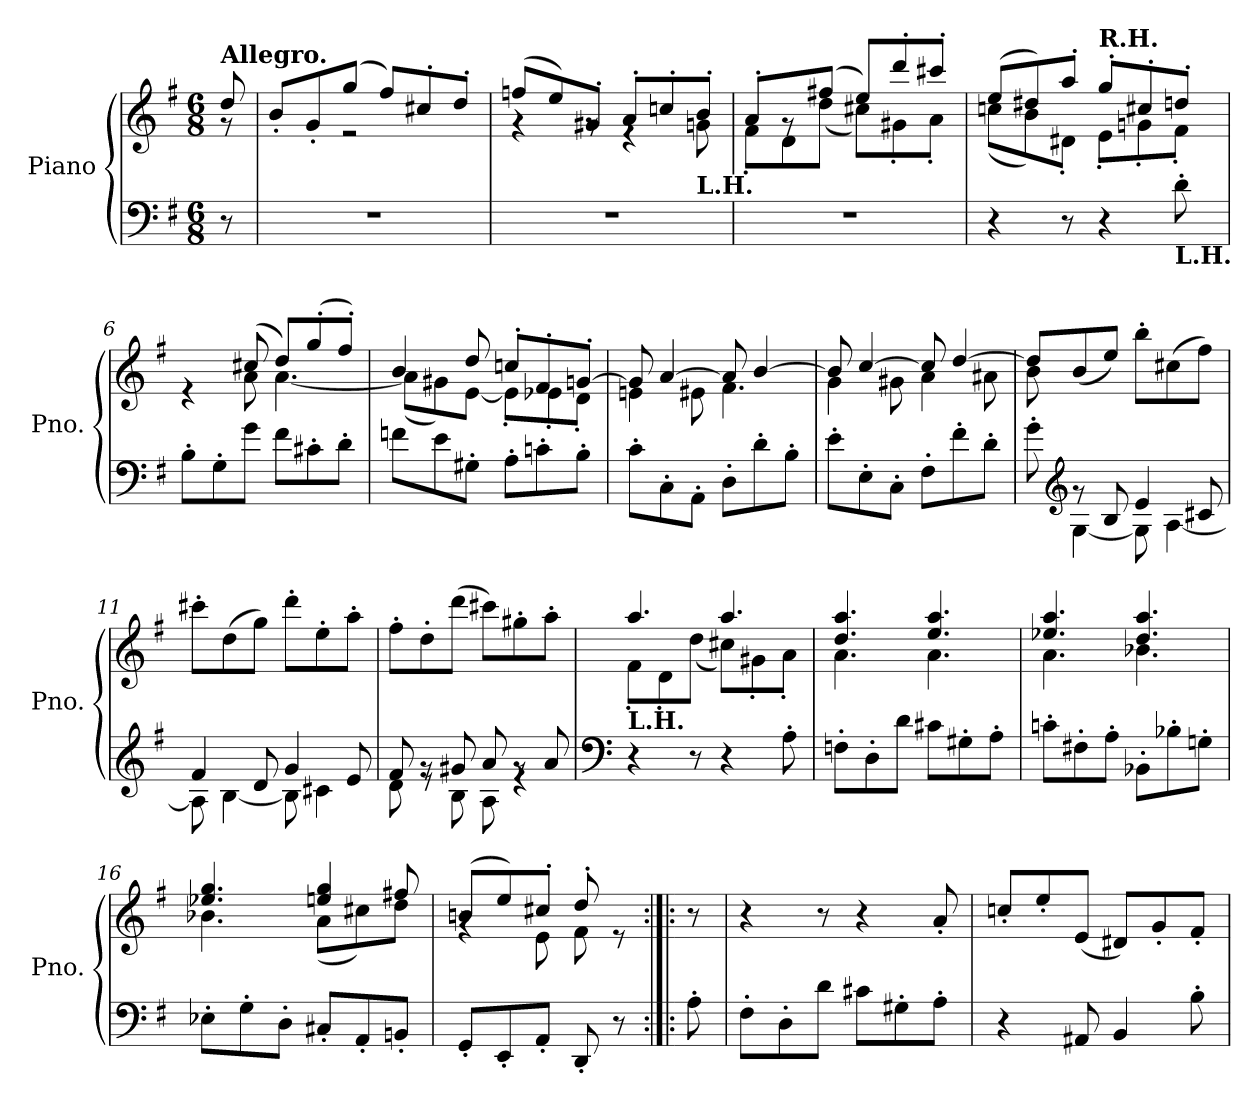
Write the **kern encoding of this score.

**kern	**kern
*part1	*part1
*staff2	*staff1
*I"Piano	*
*I'Pno.	*
*clefF4	*clefG2
*k[f#]	*k[f#]
*M6/8	*M6/8
=1	=1
*	*^
!	!LO:TX:a:B:t=Allegro.	!
8r	8dd/	8r
=2	=2	=2
2.r	8b'/L	4ryy
.	8g'/	.
.	(8gg/J	2r
.	8ff#/L)	.
.	8cc#X'/	.
.	8dd'/J	.
=3	=3	=3
2.r	(>8ffn/L	4rg
.	8ee/)	.
.	8g#X'/J	8rg
.	8a'/L	4re
.	8ccn'/	.
!	!LO:TX:b:B:t=L.H.	!
.	8b'/J	8gn\
=4	=4	=4
2.r	8a'/L	8f#'\L
.	8rg	8d\
.	(8ff#X/J	(8dd\J
.	8ee/L)	8cc#X\L)
.	8ddd'/	8g#X'\
.	8ccc#X'/J	8a'\J
=5	=5	=5
4r	(8ee/L	(8ccn\L
.	8dd#X/)	8b\)
8r	8aa'/J	8d#X'\J
!	!LO:TX:a:B:t=R.H.	!
4r	8gg'/L	8e'\L
.	8cc#X'/	8gn'\
!LO:TX:b:B:t=L.H.	!	!
8d'\	8ddn'/J	8f#'\J
!!LO:LB:g=z	!!
=6	=6	=6
8B'\L	4re	4ryy
8G'\	.	.
8g\J	(8cc#X/	8a\
8f#\L	8dd/L)	[4.a\
8c#X'\	(8gg'/	.
8d'\J	8ff#'/J)	.
=7	=7	=7
8fn\L	4b/	(8a\L]
8e\	.	8g#X\)
8G#X'\J	8dd/	[8e\J
8A'\L	8ccn'/L	8e'\L]
8cn'\	8f#'/	8e-X'\
8B'\J	[8gn'/J	8d'\J
=8	=8	=8
8c'\L	8g/]	4en\
8C'\	[4a/	.
8AA'\J	.	8e#X\
8D'\L	8a/]	4.f#\
8d'\	[4b/	.
8B'\J	.	.
=9	=9	=9
8e'\L	8b/]	4g\
8E'\	[4cc/	.
8C'\J	.	8g#X\
8F#'\L	8cc/]	4a\
8f#'\	[4dd/	.
8d'\J	.	8a#X\
!!LO:LB:g=z	!!
=10	=10	=10
*^	*	*
8g'\	8ryy	8dd/L]	8b\
*clefG2	*	*	*
8rg	[4G\	(8b/	2ryy
8B/	.	8ee/J)	.
4e/	8G\]	8bb'\L	.
.	[4A\	(>8cc#X\	.
8c#X/	.	8ff#\J)	8ryy
*	*	*v	*v
=11	=11	=11
4f#/	8A\]	8ccc#X'\L
.	[4B\	(8dd\
8d/	.	8gg\J)
4g/	8B\]	8ddd'\L
.	4c#X\	8ee'\
8e/	.	8aa'\J
=12	=12	=12
8f#/	8d\	8ff#'\L
8re	8rg	8dd'\
8g#X/	8B\	(8ddd\J
8a/	8A\	8ccc#X\L)
8rg	4re	8gg#X'\
8a/	.	8aa'\J
*v	*v	*
=13	=13
*clefF4	*
*	*^
!	!LO:TX:b:B:t=L.H.	!
4r	4.aa/	8f#'\L
.	.	8d'\
8r	.	(8dd\J
4r	4.aa/	8cc#X\L)
.	.	8g#X'\
8A'\	.	8a'\J
!!LO:LB:g=z	!!
=14	=14	=14
8Fn'\L	4.dd/ 4.aa/	4.a\
8D'\	.	.
8d\J	.	.
8c#X\L	4.ee/ 4.aa/	4.a\
8G#X'\	.	.
8A'\J	.	.
=15	=15	=15
8cn'\L	4.ee-X/ 4.aa/	4.a\
8F#X'\	.	.
8A'\J	.	.
8BB-X'\L	4.dd/ 4.aa/	4.b-X\
8B-X'\	.	.
8Gn'\J	.	.
=16	=16	=16
8E-X'\L	4.ee-X/ 4.gg/	4.b-X\
8G'\	.	.
8D'\J	.	.
8C#X'/L	4een/ 4gg/	(8a\L
8AA'/	.	8cc#X\)
8BBn'/J	8ff#X/	8dd\J
=17	=17	=17
8GG'/L	(>8bn/L	4rg
8EE'/	8ee/)	.
8AA'/J	8cc#X'/J	8e\
8DD'/	8dd'/	8f#\
8r	8re	8ryy
*	*v	*v
!!LO:PB:g=z
=18:|!|:	=18:|!|:
8A'\	8r
=19	=19
8F#'\L	4r
8D'\	.
8d\J	8r
8c#X\L	4r
8G#X'\	.
8A'\J	8a'/
=20	=20
4r	8ccn'/L
.	8ee'/
8AA#X/	(8e/J
4BB/	8d#X/L)
.	8g'/
8B'\	8f#'/J
=	=
*-	*-
